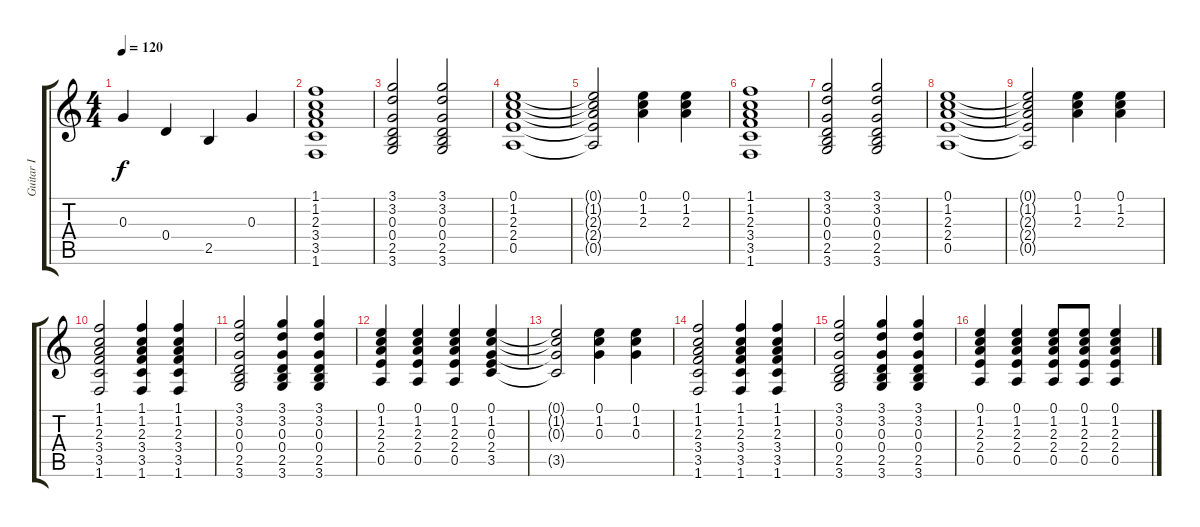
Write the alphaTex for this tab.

\track ("Guitar I" "Guitar I") {instrument acousticguitarnylon}
\staff {score tabs}
\tuning (E4 B3 G3 D3 A2 E2) {hide}
\ts (4 4)
\tempo 120
\clef g2
\ks c
0.3{t}.4{dy f} 0.4.4 2.5.4 0.3.4 |
(1.1 1.2 2.3 3.4 3.5 1.6).1 |
(3.1 3.2 0.3 0.4 2.5 3.6).2 (3.1 3.2 0.3 0.4 2.5 3.6).2 |
(0.1 1.2 2.3 2.4 0.5).1 |
(0.1{t} 1.2{t} 2.3{t} 2.4{t} 0.5{t}).2 (0.1 1.2 2.3).4 (0.1 1.2 2.3).4 |
(1.1 1.2 2.3 3.4 3.5 1.6).1 |
(3.1 3.2 0.3 0.4 2.5 3.6).2 (3.1 3.2 0.3 0.4 2.5 3.6).2 |
(0.1 1.2 2.3 2.4 0.5).1 |
(0.1{t} 1.2{t} 2.3{t} 2.4{t} 0.5{t}).2 (0.1 1.2 2.3).4 (0.1 1.2 2.3).4 |
(1.1 1.2 2.3 3.4 3.5 1.6).2 (1.1 1.2 2.3 3.4 3.5 1.6).4 (1.1 1.2 2.3 3.4 3.5 1.6).4 |
(3.1 3.2 0.3 0.4 2.5 3.6).2 (3.1 3.2 0.3 0.4 2.5 3.6).4 (3.1 3.2 0.3 0.4 2.5 3.6).4 |
(0.1 1.2 2.3 2.4 0.5).4 (0.1 1.2 2.3 2.4 0.5).4 (0.1 1.2 2.3 2.4 0.5).4 (0.1 1.2 0.3 2.4 3.5).4 |
(0.1{t} 1.2{t} 0.3{t} 3.5{t}).2 (0.1 1.2 0.3).4 (0.1 1.2 0.3).4 |
(1.1 1.2 2.3 3.4 3.5 1.6).2 (1.1 1.2 2.3 3.4 3.5 1.6).4 (1.1 1.2 2.3 3.4 3.5 1.6).4 |
(3.1 3.2 0.3 0.4 2.5 3.6).2 (3.1 3.2 0.3 0.4 2.5 3.6).4 (3.1 3.2 0.3 0.4 2.5 3.6).4 |
(0.1 1.2 2.3 2.4 0.5).4 (0.1 1.2 2.3 2.4 0.5).4 (0.1 1.2 2.3 2.4 0.5).8 (0.1 1.2 2.3 2.4 0.5).8 (0.1 1.2 2.3 2.4 0.5).4
